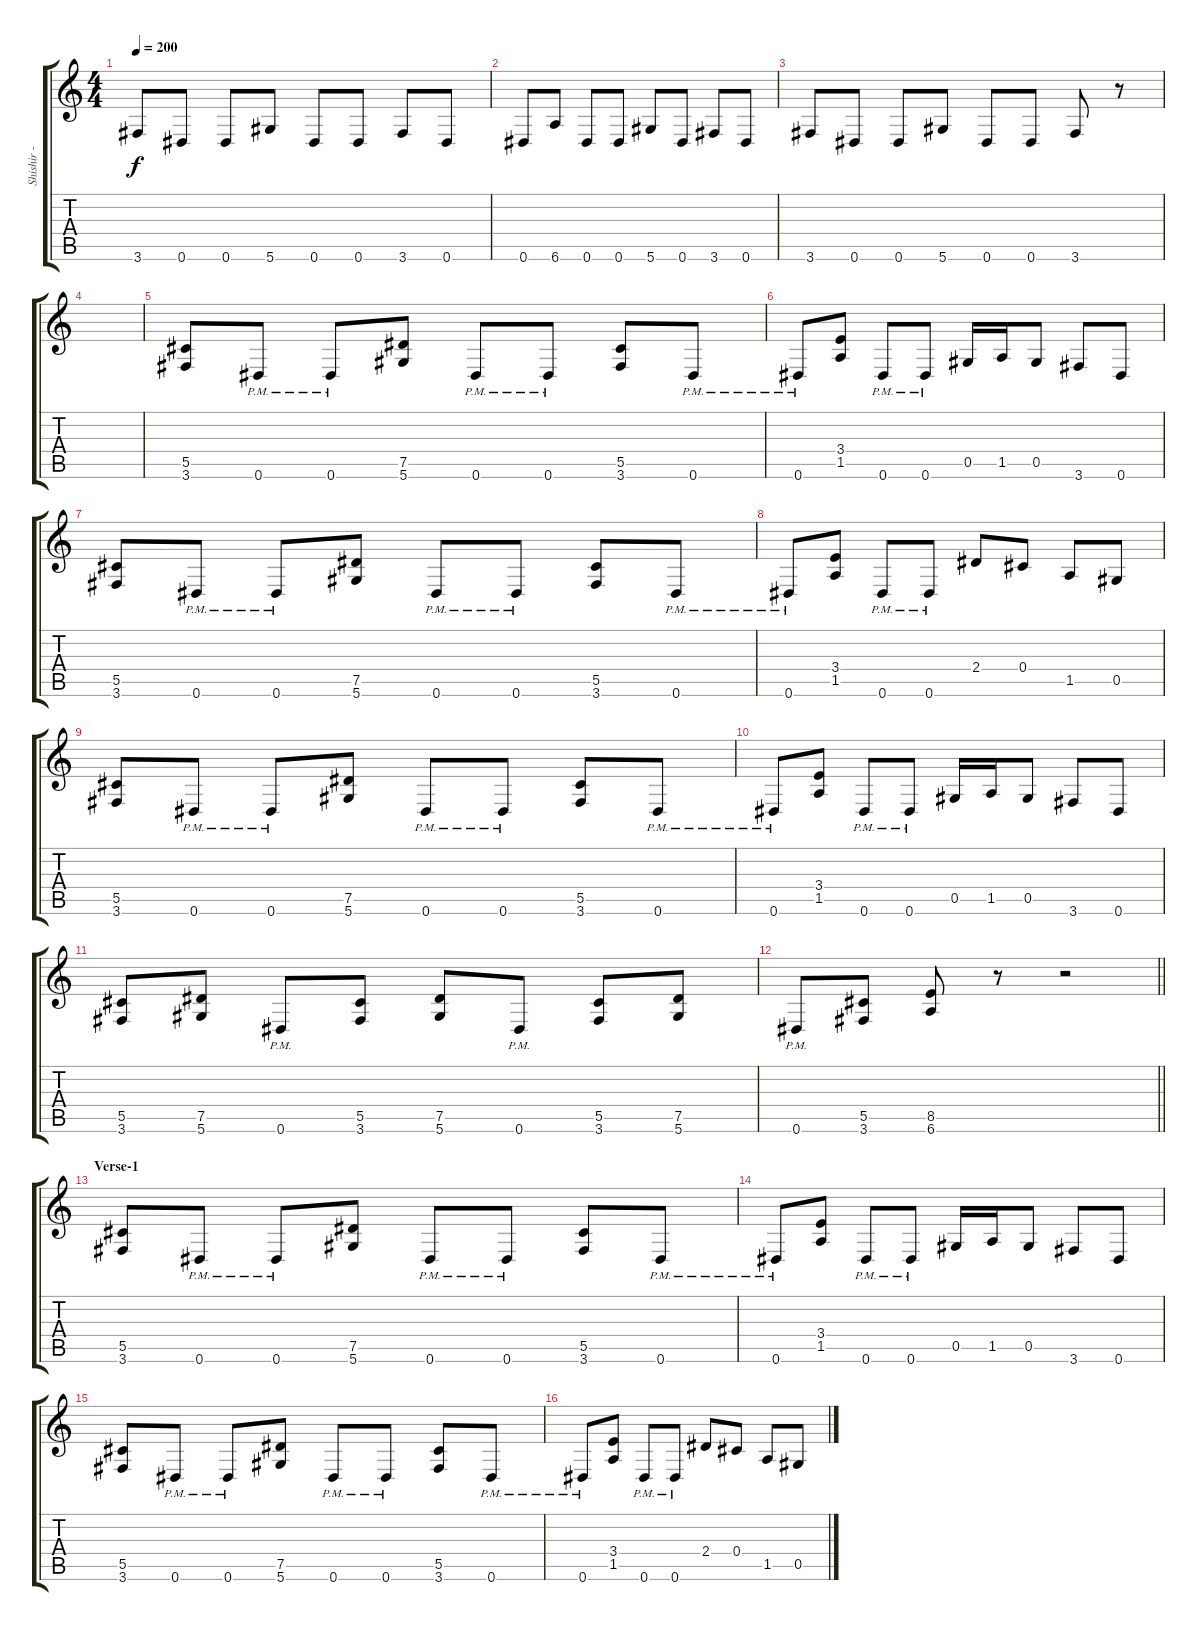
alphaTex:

\track ("Shishir - Lead" "Shishir - ") {instrument distortionguitar}
\staff {score tabs}
\tuning (Eb4 Bb3 Gb3 Db3 Ab2 Eb2) {hide}
\ts (4 4)
\tempo 200
\clef g2
\ks c
3.6.8{dy f} 0.6.8 0.6.8 5.6.8 0.6.8 0.6.8 3.6.8 0.6.8 |
0.6.8 6.6.8 0.6.8 0.6.8 5.6.8 0.6.8 3.6.8 0.6.8 |
3.6.8 0.6.8 0.6.8 5.6.8 0.6.8 0.6.8 3.6.8 r.8 |
|
(5.5 3.6).8 0.6{pm}.8 0.6{pm}.8 (7.5 5.6).8 0.6{pm}.8 0.6{pm}.8 (5.5 3.6).8 0.6{pm}.8 |
0.6{pm}.8 (3.4 1.5).8 0.6{pm}.8 0.6{pm}.8 0.5.16 1.5.16 0.5.8 3.6.8 0.6.8 |
(5.5 3.6).8 0.6{pm}.8 0.6{pm}.8 (7.5 5.6).8 0.6{pm}.8 0.6{pm}.8 (5.5 3.6).8 0.6{pm}.8 |
0.6{pm}.8 (3.4 1.5).8 0.6{pm}.8 0.6{pm}.8 2.4.8 0.4.8 1.5.8 0.5.8 |
(5.5 3.6).8 0.6{pm}.8 0.6{pm}.8 (7.5 5.6).8 0.6{pm}.8 0.6{pm}.8 (5.5 3.6).8 0.6{pm}.8 |
0.6{pm}.8 (3.4 1.5).8 0.6{pm}.8 0.6{pm}.8 0.5.16 1.5.16 0.5.8 3.6.8 0.6.8 |
(5.5 3.6).8 (7.5 5.6).8 0.6{pm}.8 (5.5 3.6).8 (7.5 5.6).8 0.6{pm}.8 (5.5 3.6).8 (7.5 5.6).8 |
\barLineRight lightlight
0.6{pm}.8 (5.5 3.6).8 (8.5 6.6).8 r.8 r.2 |
\section ("" "Verse-1")
(5.5 3.6).8 0.6{pm}.8 0.6{pm}.8 (7.5 5.6).8 0.6{pm}.8 0.6{pm}.8 (5.5 3.6).8 0.6{pm}.8 |
0.6{pm}.8 (3.4 1.5).8 0.6{pm}.8 0.6{pm}.8 0.5.16 1.5.16 0.5.8 3.6.8 0.6.8 |
(5.5 3.6).8 0.6{pm}.8 0.6{pm}.8 (7.5 5.6).8 0.6{pm}.8 0.6{pm}.8 (5.5 3.6).8 0.6{pm}.8 |
0.6{pm}.8 (3.4 1.5).8 0.6{pm}.8 0.6{pm}.8 2.4.8 0.4.8 1.5.8 0.5.8
